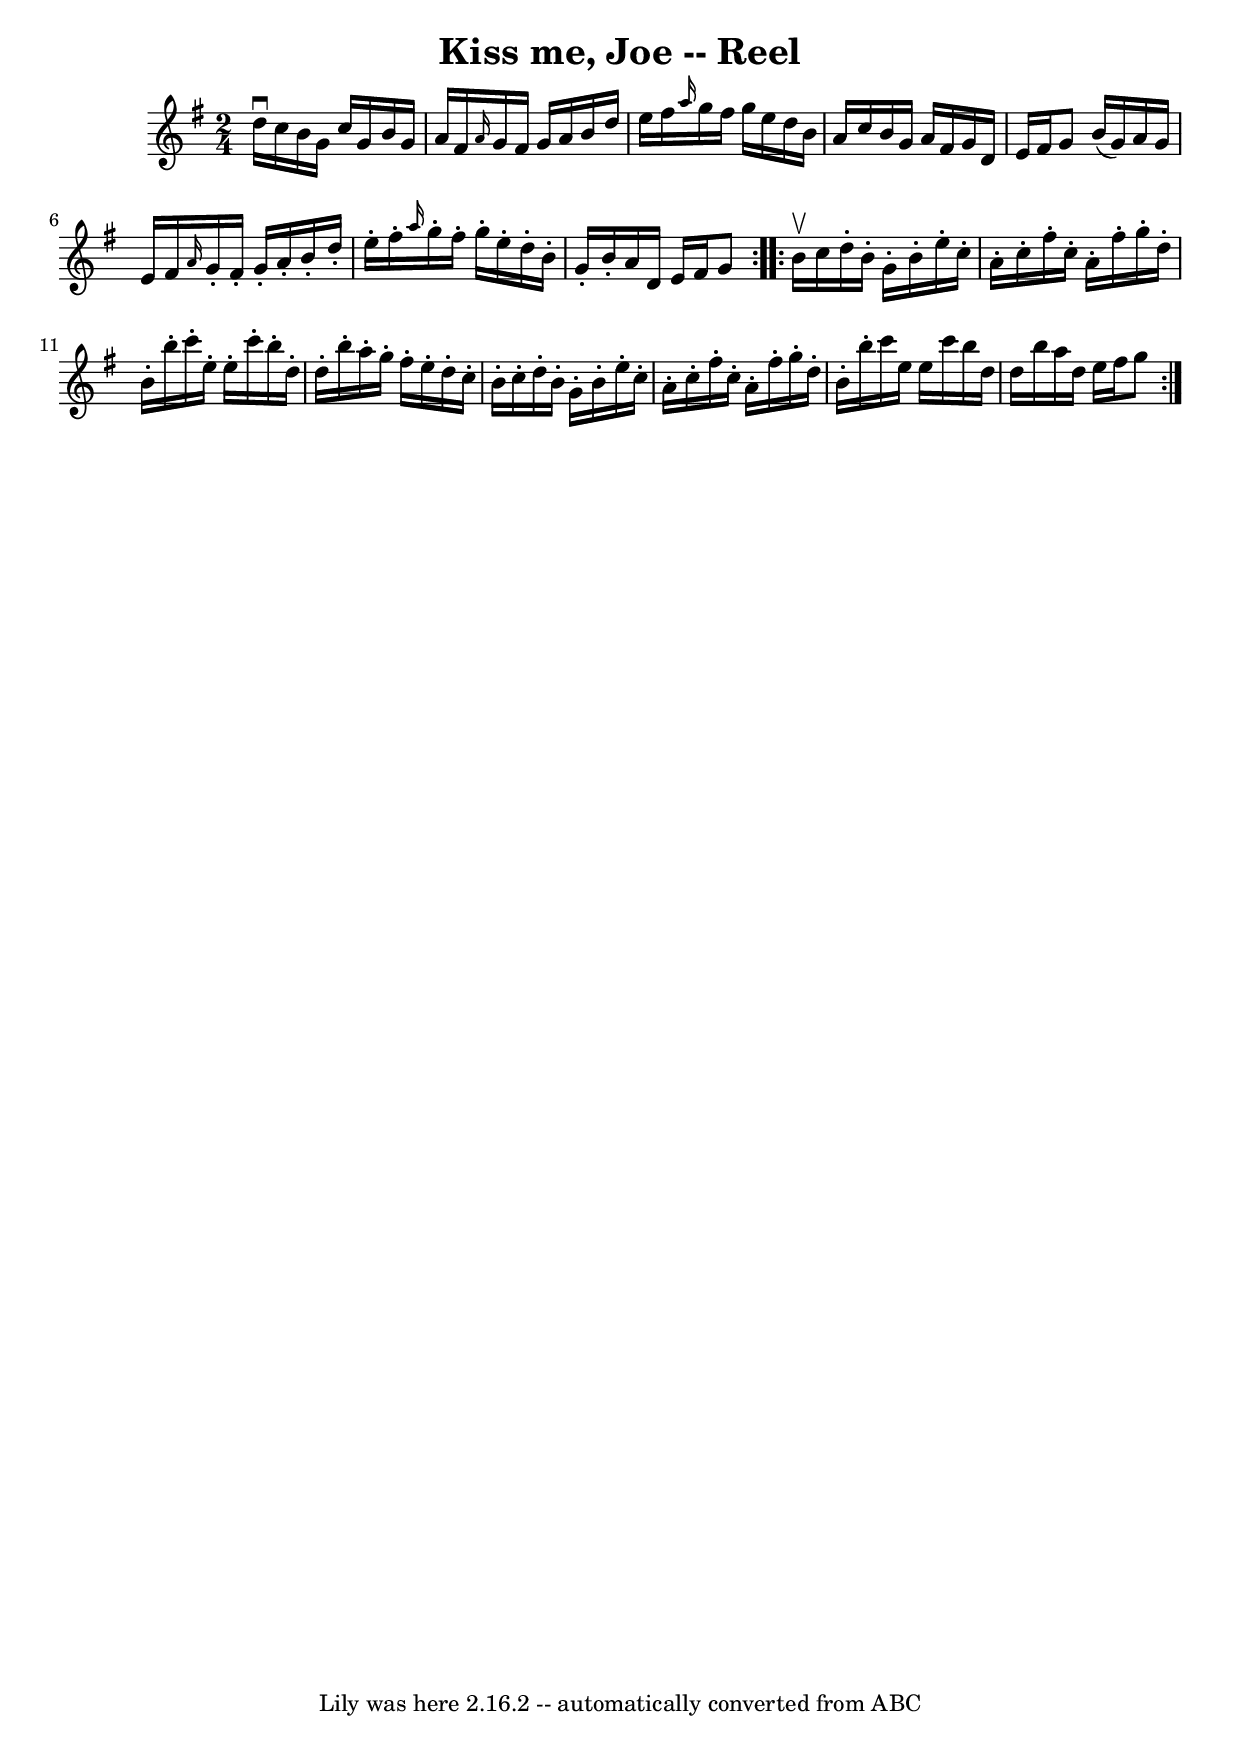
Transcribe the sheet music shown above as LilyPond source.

\version "2.16.2"
\include "Mammoth.ily"
\header {
  %% book = "Ryan's Mammoth Collection"
 crossRefNumber = "1"
 footnotes = ""
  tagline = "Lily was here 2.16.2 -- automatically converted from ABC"
  title = "Kiss me, Joe -- Reel"

}
voicedefault =  {



  \repeat volta 2 {

    \time 2/4 
    \key g \major d''16^\downbow c''16   |
 b'16 g'16 c''16 g'16 b'16 g'16 a'16 fs'16   |
    \grace { a'16  
	   } g'16 fs'16 g'16 a'16 b'16 d''16 e''16 fs''16   |
    
    \grace { a''16  
	   } g''16 fs''16 g''16 e''16 d''16 b'16 a'16 c''16   |
 b'16 g'16 a'16 fs'16 g'16 d'16 e'16 fs'16   |
 g'8 b'16 (g'16) a'16 g'16 e'16 fs'16   |
    \grace { a'16  
	   } g'16-. fs'16-. g'16-. a'16-. b'16-. d''16-. e''16-. fs''16-.  |
    \grace { a''16  
	   }   
 g''16-. fs''16-. g''16-. e''16-. d''16-. b'16-. g'16-. b'16-.  |
 a'16 d'16 e'16 fs'16 g'8  
  }     

  \repeat volta 2 { b'16^\upbow c''16   |
 d''16-. b'16-. g'16-. b'16-. e''16-. c''16-. a'16-. c''16-. |
 fs''16-. c''16-. a'16-. fs''16-. g''16-. d''16-. b'16-. b''16-.   |
 c'''16-. e''16-. e''16-. c'''16-. b''16-. d''16-. d''16-. b''16-.  |
 a''16-. g''16-. fs''16-. e''16-. d''16-. c''16-. b'16-. c''16-.  |
 d''16-. b'16-. g'16-. b'16-. e''16-. c''16-. a'16-. c''16-.  |
 fs''16-. c''16-. a'16-. fs''16-. g''16-. d''16-. b'16-. b''16-.  |
 c'''16 e''16 e''16 c'''16 b''16 d''16 d''16 b''16   |
 a''16 d''16 e''16 fs''16 g''8    
  }   

}

\score{
  <<

    \context Staff="default"
    {
      \voicedefault 
      
    }

  >>
  \layout {
    
  }
  \midi {
  }

}
